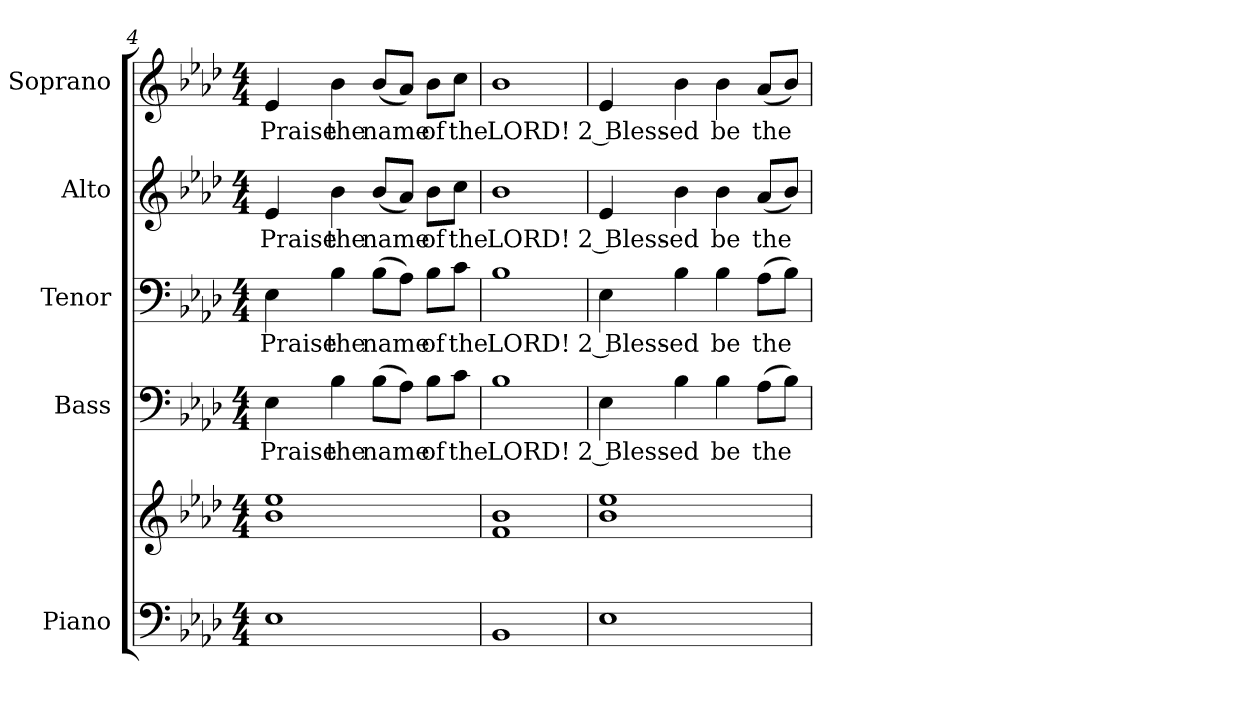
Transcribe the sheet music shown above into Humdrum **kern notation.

**kern	**kern	**kern	**text	**kern	**text	**kern	**text	**kern	**text
*part5	*part5	*part4	*part4	*part3	*part3	*part2	*part2	*part1	*part1
*staff6	*staff5	*staff4	*staff4	*staff3	*staff3	*staff2	*staff2	*staff1	*staff1
*I"Piano	*	*I"Bass	*	*I"Tenor	*	*I"Alto	*	*I"Soprano	*
*I'Pno.	*	*I'B.	*	*I'T.	*	*I'A.	*	*I'S.	*
*clefF4	*clefG2	*clefF4	*	*clefF4	*	*clefG2	*	*clefG2	*
*k[b-e-a-d-]	*k[b-e-a-d-]	*k[b-e-a-d-]	*	*k[b-e-a-d-]	*	*k[b-e-a-d-]	*	*k[b-e-a-d-]	*
*A-:	*A-:	*A-:	*	*A-:	*	*A-:	*	*A-:	*
*M4/4	*M4/4	*M4/4	*	*M4/4	*	*M4/4	*	*M4/4	*
=4	=4	=4	=4	=4	=4	=4	=4	=4	=4
!	!	!	!LO:LY:b:color=#000000	!	!	!	!	!	!
!	!	!	!	!	!LO:LY:b:color=#000000	!	!	!	!
!	!	!	!	!	!	!	!LO:LY:b:color=#000000	!	!
!	!	!	!	!	!	!	!	!	!LO:LY:b:color=#000000
1E-i	1b-i 1ee-i	4E-i\	Praise	4E-i\	Praise	4e-i/	Praise	4e-i/	Praise
!	!	!	!LO:LY:b:color=#000000	!	!	!	!	!	!
!	!	!	!	!	!LO:LY:b:color=#000000	!	!	!	!
!	!	!	!	!	!	!	!LO:LY:b:color=#000000	!	!
!	!	!	!	!	!	!	!	!	!LO:LY:b:color=#000000
.	.	4B-i\	the	4B-i\	the	4b-i\	the	4b-i\	the
!	!	!	!LO:LY:b:color=#000000	!	!	!	!	!	!
!	!	!	!	!	!LO:LY:b:color=#000000	!	!	!	!
!	!	!	!	!	!	!	!LO:LY:b:color=#000000	!	!
!	!	!	!	!	!	!	!	!	!LO:LY:b:color=#000000
.	.	(8B-i\L	name	(8B-i\L	name	(8b-i/L	name	(8b-i/L	name
.	.	8A-i\J)	.	8A-i\J)	.	8a-i/J)	.	8a-i/J)	.
!	!	!	!LO:LY:b:color=#000000	!	!	!	!	!	!
!	!	!	!	!	!LO:LY:b:color=#000000	!	!	!	!
!	!	!	!	!	!	!	!LO:LY:b:color=#000000	!	!
!	!	!	!	!	!	!	!	!	!LO:LY:b:color=#000000
.	.	8B-i\L	of	8B-i\L	of	8b-i\L	of	8b-i\L	of
!	!	!	!LO:LY:b:color=#000000	!	!	!	!	!	!
!	!	!	!	!	!LO:LY:b:color=#000000	!	!	!	!
!	!	!	!	!	!	!	!LO:LY:b:color=#000000	!	!
!	!	!	!	!	!	!	!	!	!LO:LY:b:color=#000000
.	.	8ci\J	the	8ci\J	the	8cci\J	the	8cci\J	the
=5	=5	=5	=5	=5	=5	=5	=5	=5	=5
!	!	!	!LO:LY:b:color=#000000	!	!	!	!	!	!
!	!	!	!	!	!LO:LY:b:color=#000000	!	!	!	!
!	!	!	!	!	!	!	!LO:LY:b:color=#000000	!	!
!	!	!	!	!	!	!	!	!	!LO:LY:b:color=#000000
1BB-i	1fi 1b-i	1B-i	LORD!	1B-i	LORD!	1b-i	LORD!	1b-i	LORD!
!!LO:PB:g=z
=6	=6	=6	=6	=6	=6	=6	=6	=6	=6
!	!	!	!LO:LY:b:color=#000000	!	!	!	!	!	!
!	!	!	!	!	!LO:LY:b:color=#000000	!	!	!	!
!	!	!	!	!	!	!	!LO:LY:b:color=#000000	!	!
!	!	!	!	!	!	!	!	!	!LO:LY:b:color=#000000
1E-i	1b-i 1ee-i	4E-i\	2 Bless-	4E-i\	2 Bless-	4e-i/	2 Bless-	4e-i/	2 Bless-
!	!	!	!LO:LY:b:color=#000000	!	!	!	!	!	!
!	!	!	!	!	!LO:LY:b:color=#000000	!	!	!	!
!	!	!	!	!	!	!	!LO:LY:b:color=#000000	!	!
!	!	!	!	!	!	!	!	!	!LO:LY:b:color=#000000
.	.	4B-i\	-ed	4B-i\	-ed	4b-i\	-ed	4b-i\	-ed
!	!	!	!LO:LY:b:color=#000000	!	!	!	!	!	!
!	!	!	!	!	!LO:LY:b:color=#000000	!	!	!	!
!	!	!	!	!	!	!	!LO:LY:b:color=#000000	!	!
!	!	!	!	!	!	!	!	!	!LO:LY:b:color=#000000
.	.	4B-i\	be	4B-i\	be	4b-i\	be	4b-i\	be
!	!	!	!LO:LY:b:color=#000000	!	!	!	!	!	!
!	!	!	!	!	!LO:LY:b:color=#000000	!	!	!	!
!	!	!	!	!	!	!	!LO:LY:b:color=#000000	!	!
!	!	!	!	!	!	!	!	!	!LO:LY:b:color=#000000
.	.	(8A-i\L	the	(8A-i\L	the	(8a-i/L	the	(8a-i/L	the
.	.	8B-i\J)	.	8B-i\J)	.	8b-i/J)	.	8b-i/J)	.
=	=	=	=	=	=	=	=	=	=
*-	*-	*-	*-	*-	*-	*-	*-	*-	*-
